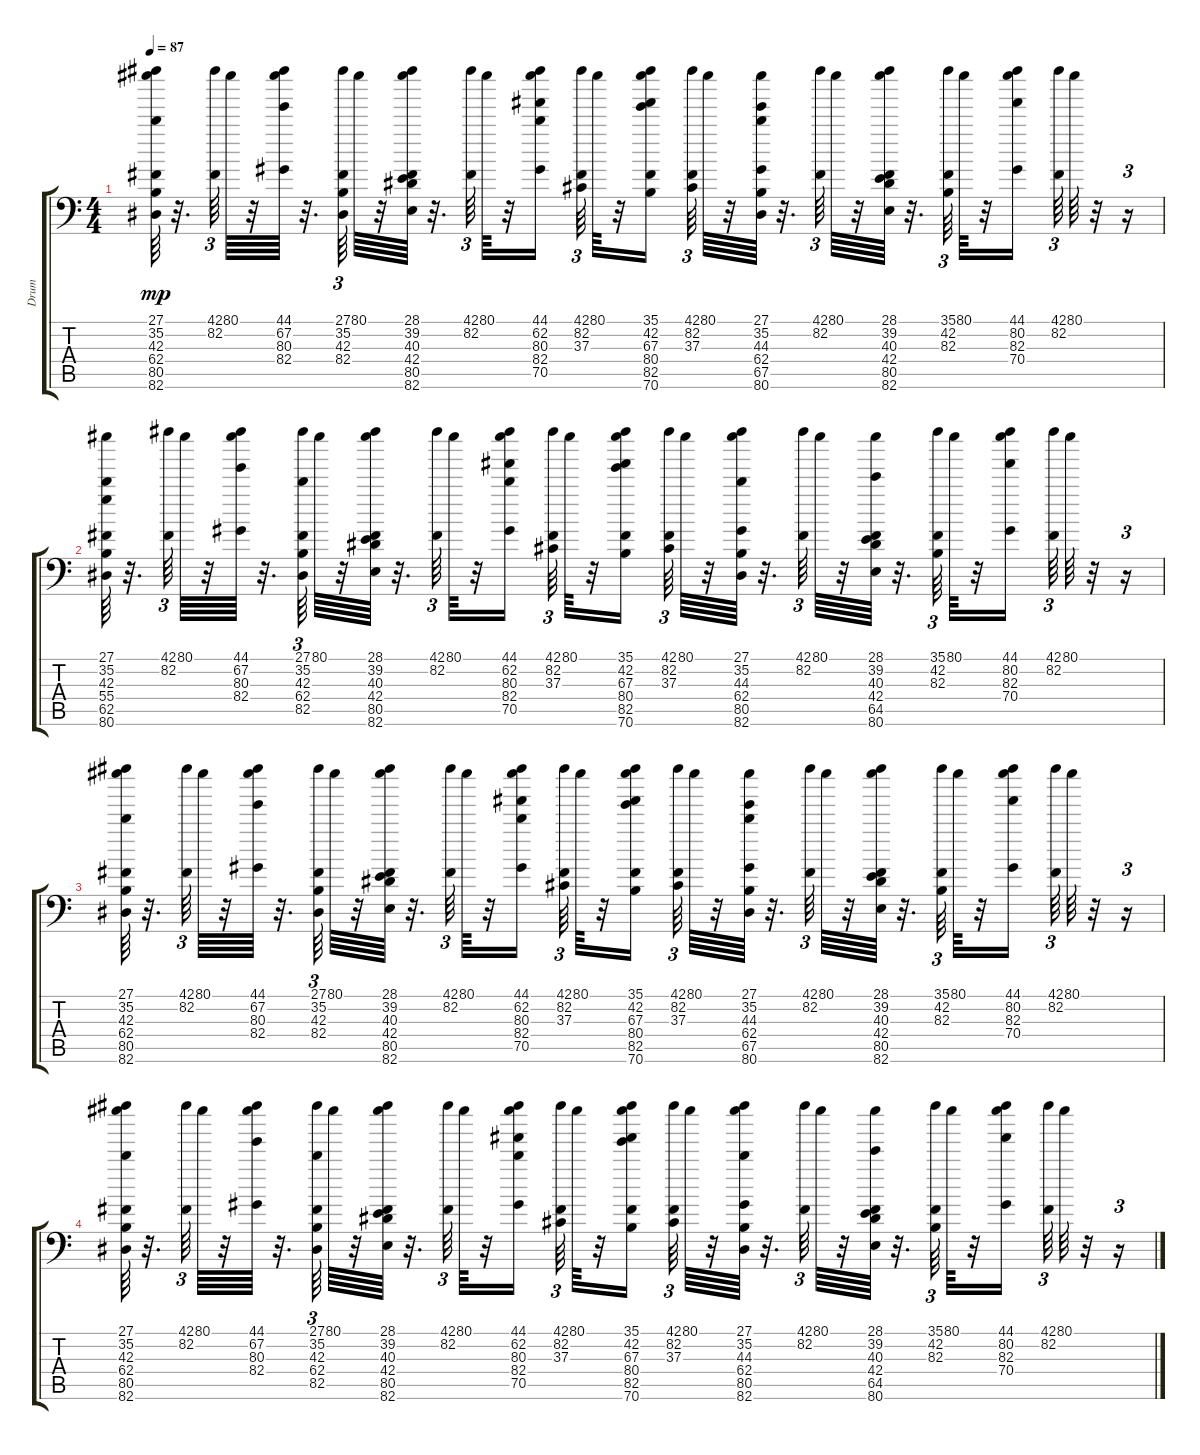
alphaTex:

\track ("Drum" "Drum") {instrument acousticgrandpiano}
\staff {score tabs}
\tuning (C-1 C-1 C-1 C-1 C-1 C-1) {hide}
\ts (4 4)
\tempo 87
\clef f4
\ks c
(27.1 35.2 42.3 62.4 80.5 82.6).64{dy mp} r.32{d} (42.1 82.2).64{tu (3 2)} 80.1.64 r.32 (44.1 67.2 80.3 82.4).64 r.32{d} (27.1 35.2 42.3 82.4).64{tu (3 2)} 80.1.64 r.32 (28.1 39.2 40.3 42.4 80.5 82.6).64 r.32{d} (42.1 82.2).64{tu (3 2)} 80.1.64 r.32 (44.1 62.2 80.3 82.4 70.5).16 (42.1 82.2 37.3).64{tu (3 2)} 80.1.64 r.32 (35.1 42.2 67.3 80.4 82.5 70.6).16 (42.1 82.2 37.3).64{tu (3 2)} 80.1.64 r.32 (27.1 35.2 44.3 62.4 67.5 80.6).64 r.32{d} (42.1 82.2).64{tu (3 2)} 80.1.64 r.32 (28.1 39.2 40.3 42.4 80.5 82.6).64 r.32{d} (35.1 42.2 82.3).64{tu (3 2)} 80.1.64 r.32 (44.1 80.2 82.3 70.4).16 (42.1 82.2).64{tu (3 2)} 80.1.64 r.32 r.16{tu (3 2)} |
(27.1 35.2 42.3 55.4 62.5 80.6).64 r.32{d} (42.1 82.2).64{tu (3 2)} 80.1.64 r.32 (44.1 67.2 80.3 82.4).64 r.32{d} (27.1 35.2 42.3 62.4 82.5).64{tu (3 2)} 80.1.64 r.32 (28.1 39.2 40.3 42.4 80.5 82.6).64 r.32{d} (42.1 82.2).64{tu (3 2)} 80.1.64 r.32 (44.1 62.2 80.3 82.4 70.5).16 (42.1 82.2 37.3).64{tu (3 2)} 80.1.64 r.32 (35.1 42.2 67.3 80.4 82.5 70.6).16 (42.1 82.2 37.3).64{tu (3 2)} 80.1.64 r.32 (27.1 35.2 44.3 62.4 80.5 82.6).64 r.32{d} (42.1 82.2).64{tu (3 2)} 80.1.64 r.32 (28.1 39.2 40.3 42.4 64.5 80.6).64 r.32{d} (35.1 42.2 82.3).64{tu (3 2)} 80.1.64 r.32 (44.1 80.2 82.3 70.4).16 (42.1 82.2).64{tu (3 2)} 80.1.64 r.32 r.16{tu (3 2)} |
(27.1 35.2 42.3 62.4 80.5 82.6).64 r.32{d} (42.1 82.2).64{tu (3 2)} 80.1.64 r.32 (44.1 67.2 80.3 82.4).64 r.32{d} (27.1 35.2 42.3 82.4).64{tu (3 2)} 80.1.64 r.32 (28.1 39.2 40.3 42.4 80.5 82.6).64 r.32{d} (42.1 82.2).64{tu (3 2)} 80.1.64 r.32 (44.1 62.2 80.3 82.4 70.5).16 (42.1 82.2 37.3).64{tu (3 2)} 80.1.64 r.32 (35.1 42.2 67.3 80.4 82.5 70.6).16 (42.1 82.2 37.3).64{tu (3 2)} 80.1.64 r.32 (27.1 35.2 44.3 62.4 67.5 80.6).64 r.32{d} (42.1 82.2).64{tu (3 2)} 80.1.64 r.32 (28.1 39.2 40.3 42.4 80.5 82.6).64 r.32{d} (35.1 42.2 82.3).64{tu (3 2)} 80.1.64 r.32 (44.1 80.2 82.3 70.4).16 (42.1 82.2).64{tu (3 2)} 80.1.64 r.32 r.16{tu (3 2)} |
(27.1 35.2 42.3 62.4 80.5 82.6).64 r.32{d} (42.1 82.2).64{tu (3 2)} 80.1.64 r.32 (44.1 67.2 80.3 82.4).64 r.32{d} (27.1 35.2 42.3 62.4 82.5).64{tu (3 2)} 80.1.64 r.32 (28.1 39.2 40.3 42.4 80.5 82.6).64 r.32{d} (42.1 82.2).64{tu (3 2)} 80.1.64 r.32 (44.1 62.2 80.3 82.4 70.5).16 (42.1 82.2 37.3).64{tu (3 2)} 80.1.64 r.32 (35.1 42.2 67.3 80.4 82.5 70.6).16 (42.1 82.2 37.3).64{tu (3 2)} 80.1.64 r.32 (27.1 35.2 44.3 62.4 80.5 82.6).64 r.32{d} (42.1 82.2).64{tu (3 2)} 80.1.64 r.32 (28.1 39.2 40.3 42.4 64.5 80.6).64 r.32{d} (35.1 42.2 82.3).64{tu (3 2)} 80.1.64 r.32 (44.1 80.2 82.3 70.4).16 (42.1 82.2).64{tu (3 2)} 80.1.64 r.32 r.16{tu (3 2)}
